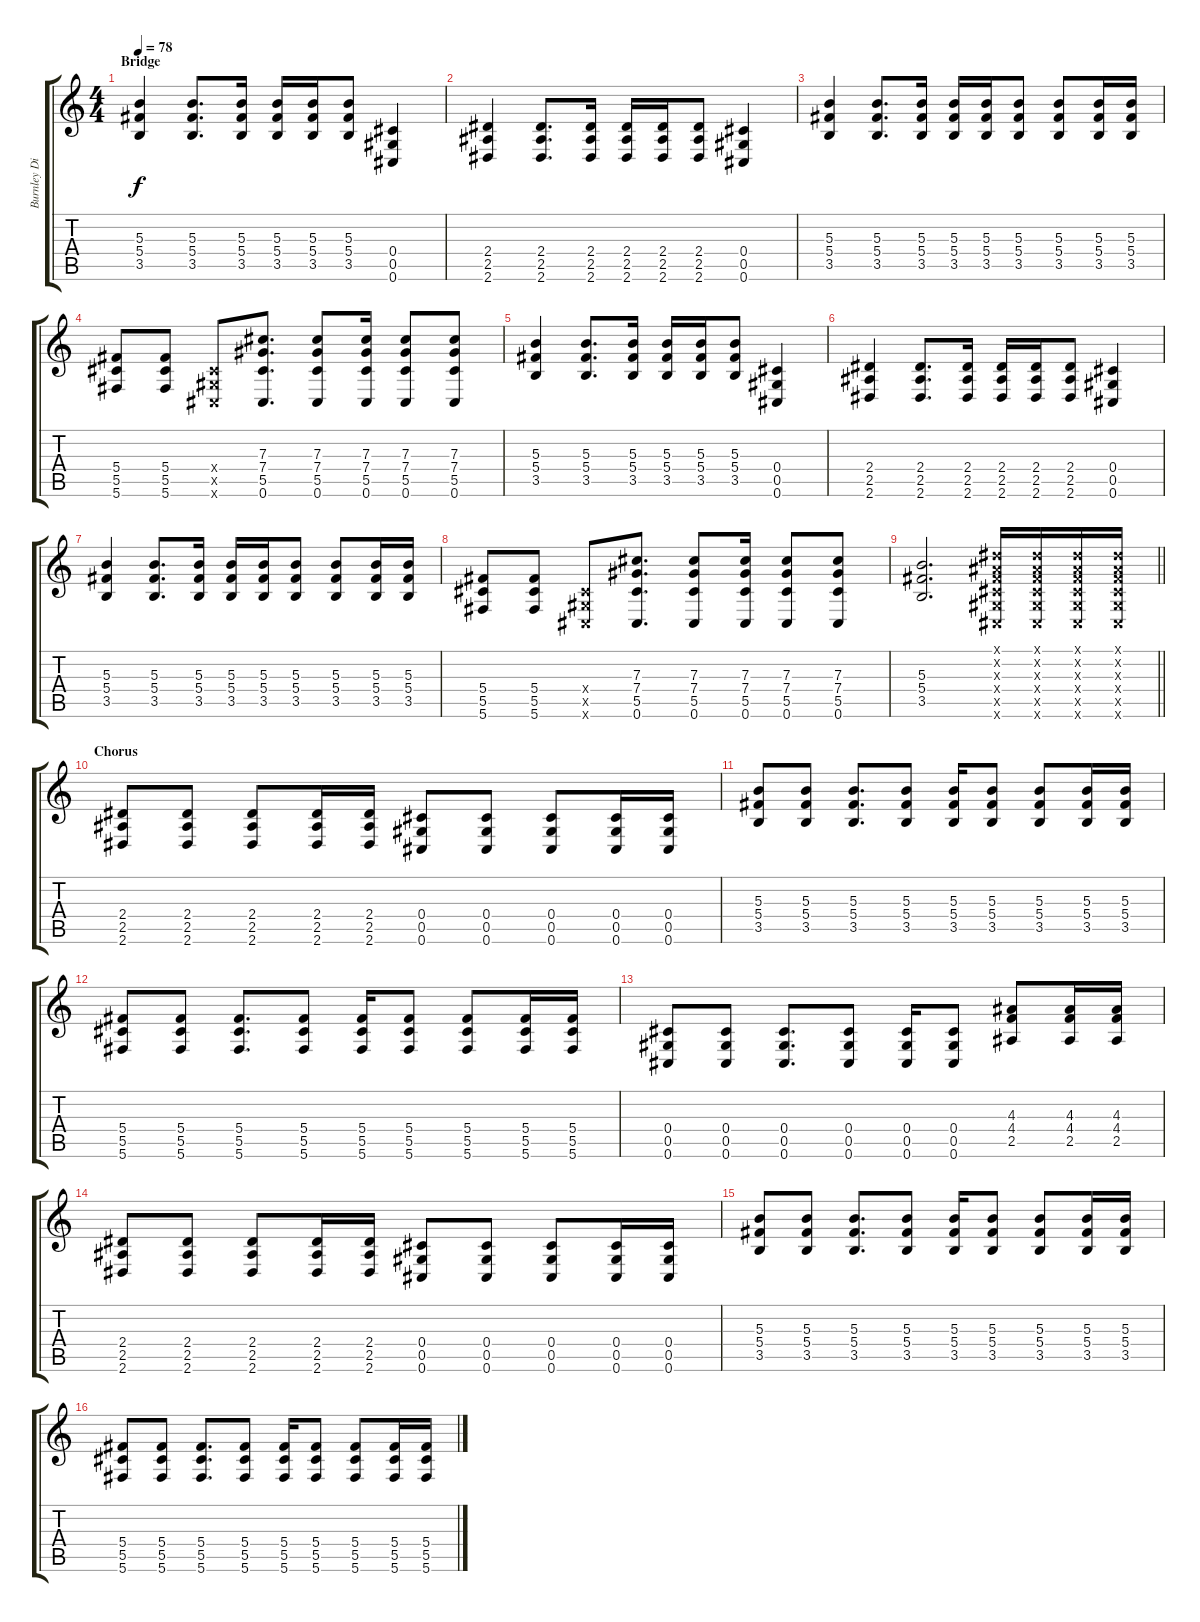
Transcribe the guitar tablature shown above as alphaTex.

\track ("Burnley Distortion" "Burnley Di") {instrument distortionguitar}
\staff {score tabs}
\tuning (Eb4 Bb3 Gb3 Db3 Ab2 Db2) {hide}
\ts (4 4)
\section ("" "Bridge")
\tempo 78
\clef g2
\ks c
(5.3 5.4 3.5).4{dy f} (5.3 5.4 3.5).8{d} (5.3 5.4 3.5).16 (5.3 5.4 3.5).16 (5.3 5.4 3.5).16 (5.3 5.4 3.5).8 (0.4 0.5 0.6).4 |
(2.4 2.5 2.6).4 (2.4 2.5 2.6).8{d} (2.4 2.5 2.6).16 (2.4 2.5 2.6).16 (2.4 2.5 2.6).16 (2.4 2.5 2.6).8 (0.4 0.5 0.6).4 |
(5.3 5.4 3.5).4 (5.3 5.4 3.5).8{d} (5.3 5.4 3.5).16 (5.3 5.4 3.5).16 (5.3 5.4 3.5).16 (5.3 5.4 3.5).8 (5.3 5.4 3.5).8 (5.3 5.4 3.5).16 (5.3 5.4 3.5).16 |
(5.4 5.5 5.6).8 (5.4 5.5 5.6).8 (0.4{x} 0.5{x} 0.6{x}).8 (7.3 7.4 5.5 0.6).8{d} (7.3 7.4 5.5 0.6).8 (7.3 7.4 5.5 0.6).16 (7.3 7.4 5.5 0.6).8 (7.3 7.4 5.5 0.6).8 |
(5.3 5.4 3.5).4 (5.3 5.4 3.5).8{d} (5.3 5.4 3.5).16 (5.3 5.4 3.5).16 (5.3 5.4 3.5).16 (5.3 5.4 3.5).8 (0.4 0.5 0.6).4 |
(2.4 2.5 2.6).4 (2.4 2.5 2.6).8{d} (2.4 2.5 2.6).16 (2.4 2.5 2.6).16 (2.4 2.5 2.6).16 (2.4 2.5 2.6).8 (0.4 0.5 0.6).4 |
(5.3 5.4 3.5).4 (5.3 5.4 3.5).8{d} (5.3 5.4 3.5).16 (5.3 5.4 3.5).16 (5.3 5.4 3.5).16 (5.3 5.4 3.5).8 (5.3 5.4 3.5).8 (5.3 5.4 3.5).16 (5.3 5.4 3.5).16 |
(5.4 5.5 5.6).8 (5.4 5.5 5.6).8 (0.4{x} 0.5{x} 0.6{x}).8 (7.3 7.4 5.5 0.6).8{d} (7.3 7.4 5.5 0.6).8 (7.3 7.4 5.5 0.6).16 (7.3 7.4 5.5 0.6).8 (7.3 7.4 5.5 0.6).8 |
\barLineRight lightlight
(5.3 5.4 3.5).2{d} (0.1{x} 0.2{x} 0.3{x} 0.4{x} 0.5{x} 0.6{x}).16 (0.1{x} 0.2{x} 0.3{x} 0.4{x} 0.5{x} 0.6{x}).16 (0.1{x} 0.2{x} 0.3{x} 0.4{x} 0.5{x} 0.6{x}).16 (0.1{x} 0.2{x} 0.3{x} 0.4{x} 0.5{x} 0.6{x}).16 |
\section ("" "Chorus")
(2.4 2.5 2.6).8 (2.4 2.5 2.6).8 (2.4 2.5 2.6).8 (2.4 2.5 2.6).16 (2.4 2.5 2.6).16 (0.4 0.5 0.6).8 (0.4 0.5 0.6).8 (0.4 0.5 0.6).8 (0.4 0.5 0.6).16 (0.4 0.5 0.6).16 |
(5.3 5.4 3.5).8 (5.3 5.4 3.5).8 (5.3 5.4 3.5).8{d} (5.3 5.4 3.5).8 (5.3 5.4 3.5).16 (5.3 5.4 3.5).8 (5.3 5.4 3.5).8 (5.3 5.4 3.5).16 (5.3 5.4 3.5).16 |
(5.4 5.5 5.6).8 (5.4 5.5 5.6).8 (5.4 5.5 5.6).8{d} (5.4 5.5 5.6).8 (5.4 5.5 5.6).16 (5.4 5.5 5.6).8 (5.4 5.5 5.6).8 (5.4 5.5 5.6).16 (5.4 5.5 5.6).16 |
(0.4 0.5 0.6).8 (0.4 0.5 0.6).8 (0.4 0.5 0.6).8{d} (0.4 0.5 0.6).8 (0.4 0.5 0.6).16 (0.4 0.5 0.6).8 (4.3 4.4 2.5).8 (4.3 4.4 2.5).16 (4.3 4.4 2.5).16 |
(2.4 2.5 2.6).8 (2.4 2.5 2.6).8 (2.4 2.5 2.6).8 (2.4 2.5 2.6).16 (2.4 2.5 2.6).16 (0.4 0.5 0.6).8 (0.4 0.5 0.6).8 (0.4 0.5 0.6).8 (0.4 0.5 0.6).16 (0.4 0.5 0.6).16 |
(5.3 5.4 3.5).8 (5.3 5.4 3.5).8 (5.3 5.4 3.5).8{d} (5.3 5.4 3.5).8 (5.3 5.4 3.5).16 (5.3 5.4 3.5).8 (5.3 5.4 3.5).8 (5.3 5.4 3.5).16 (5.3 5.4 3.5).16 |
(5.4 5.5 5.6).8 (5.4 5.5 5.6).8 (5.4 5.5 5.6).8{d} (5.4 5.5 5.6).8 (5.4 5.5 5.6).16 (5.4 5.5 5.6).8 (5.4 5.5 5.6).8 (5.4 5.5 5.6).16 (5.4 5.5 5.6).16
